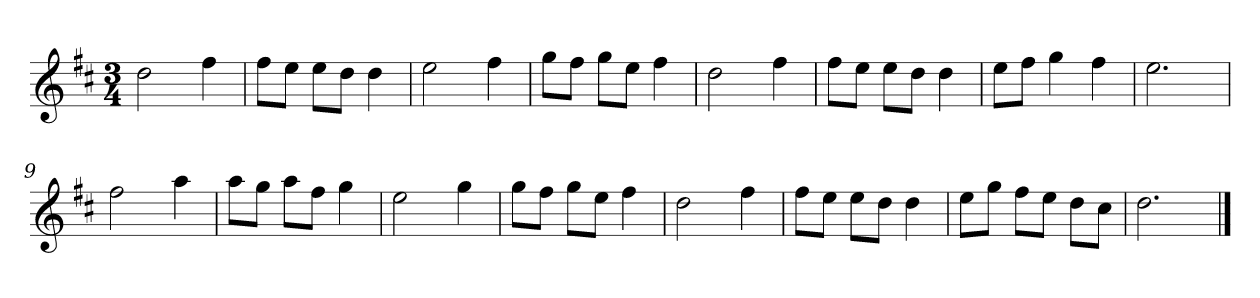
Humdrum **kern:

**kern
*part1
*staff1
*k[f#c#]
*M3/4
*MM120
=1
2dd
4ff#
=2
8ff#L
8eeJ
8eeL
8ddJ
4dd
=3
2ee
4ff#
=4
8ggL
8ff#J
8ggL
8eeJ
4ff#
=5
2dd
4ff#
=6
8ff#L
8eeJ
8eeL
8ddJ
4dd
=7
8eeL
8ff#J
4gg
4ff#
=8
2.ee
=9
2ff#
4aa
=10
8aaL
8ggJ
8aaL
8ff#J
4gg
=11
2ee
4gg
=12
8ggL
8ff#J
8ggL
8eeJ
4ff#
=13
2dd
4ff#
=14
8ff#L
8eeJ
8eeL
8ddJ
4dd
=15
8eeL
8ggJ
8ff#L
8eeJ
8ddL
8cc#J
=16
2.dd
==
*-
